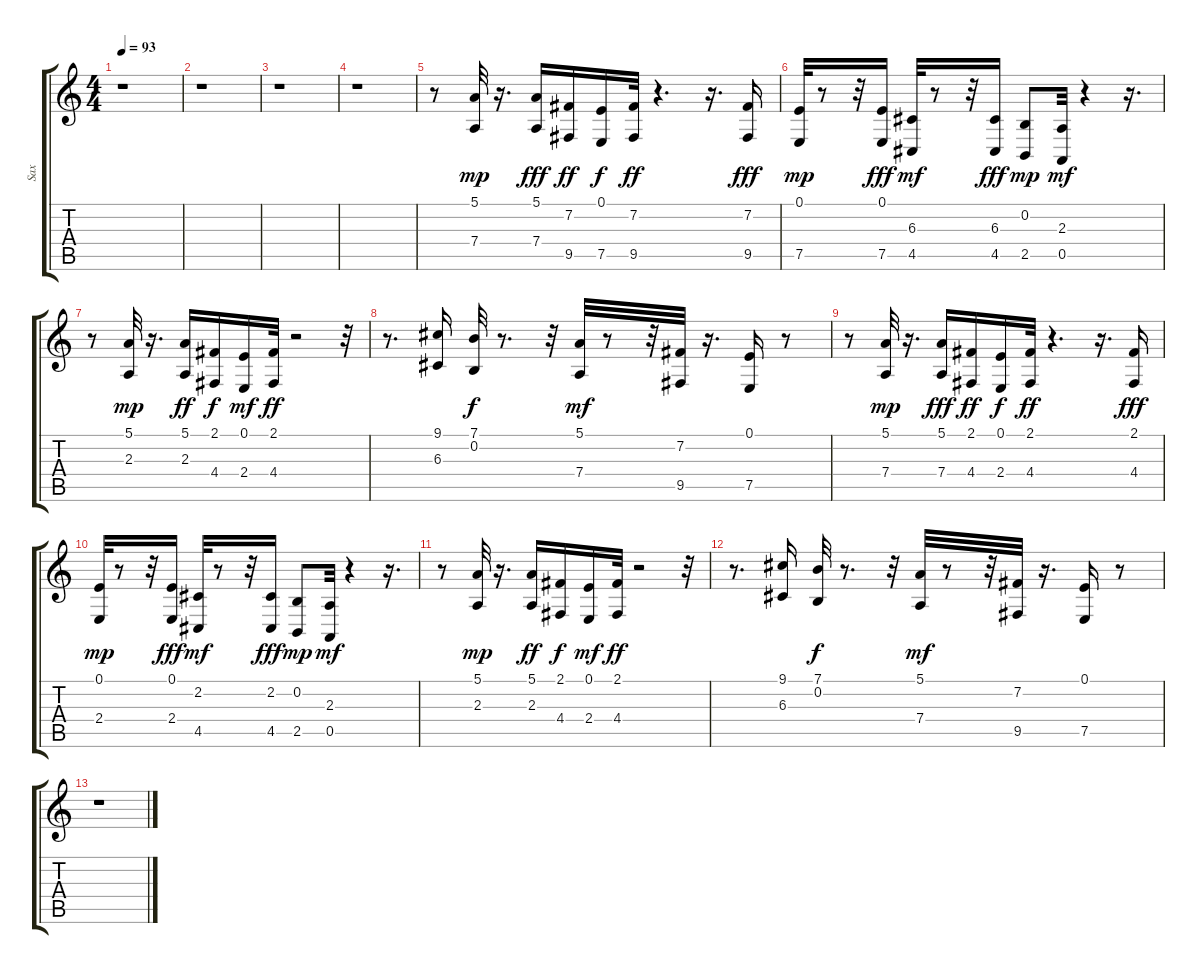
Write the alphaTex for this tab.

\track ("Sax" "Sax") {instrument tenorsax}
\staff {score tabs}
\tuning (E4 B3 G3 D3 A2 E2) {hide}
\ts (4 4)
\tempo 93
\clef g2
\ks c
r.1{dy fff} |
r.1 |
r.1 |
r.1 |
r.8 (5.1 7.4).32{dy mp volume 16 instrument altosax} r.16{d} (5.1 7.4).16{dy fff} (7.2 9.5).16{dy ff} (0.1 7.5).16{dy f} (7.2 9.5).32{dy ff} r.4{d} r.16{d} (7.2 9.5).16{dy fff} |
(0.1 7.5).32{dy mp} r.8 r.32 (0.1 7.5).16{dy fff} (6.3 4.5).32{dy mf} r.8 r.32 (6.3 4.5).16{dy fff} (0.2 2.5).8{dy mp} (2.3 0.5).32{dy mf} r.4 r.16{d} |
r.8 (5.1 2.3).32{dy mp} r.16{d} (5.1 2.3).16{dy ff} (2.1 4.4).16{dy f} (0.1 2.4).16{dy mf} (2.1 4.4).32{dy ff} r.2 r.32 |
r.8{d} (9.1 6.3).16 (7.1 0.2).32{dy f} r.8{d} r.32 (5.1 7.4).32{dy mf} r.8 r.32 (7.2 9.5).32 r.16{d} (0.1 7.5).16 r.8 |
r.8 (5.1 7.4).32{dy mp} r.16{d} (5.1 7.4).16{dy fff} (2.1 4.4).16{dy ff} (0.1 2.4).16{dy f} (2.1 4.4).32{dy ff} r.4{d} r.16{d} (2.1 4.4).16{dy fff} |
(0.1 2.4).32{dy mp} r.8 r.32 (0.1 2.4).16{dy fff} (2.2 4.5).32{dy mf} r.8 r.32 (2.2 4.5).16{dy fff} (0.2 2.5).8{dy mp} (2.3 0.5).32{dy mf} r.4 r.16{d} |
r.8 (5.1 2.3).32{dy mp} r.16{d} (5.1 2.3).16{dy ff} (2.1 4.4).16{dy f} (0.1 2.4).16{dy mf} (2.1 4.4).32{dy ff} r.2 r.32 |
r.8{d} (9.1 6.3).16 (7.1 0.2).32{dy f} r.8{d} r.32 (5.1 7.4).32{dy mf} r.8 r.32 (7.2 9.5).32 r.16{d} (0.1 7.5).16 r.8 |
r.1
